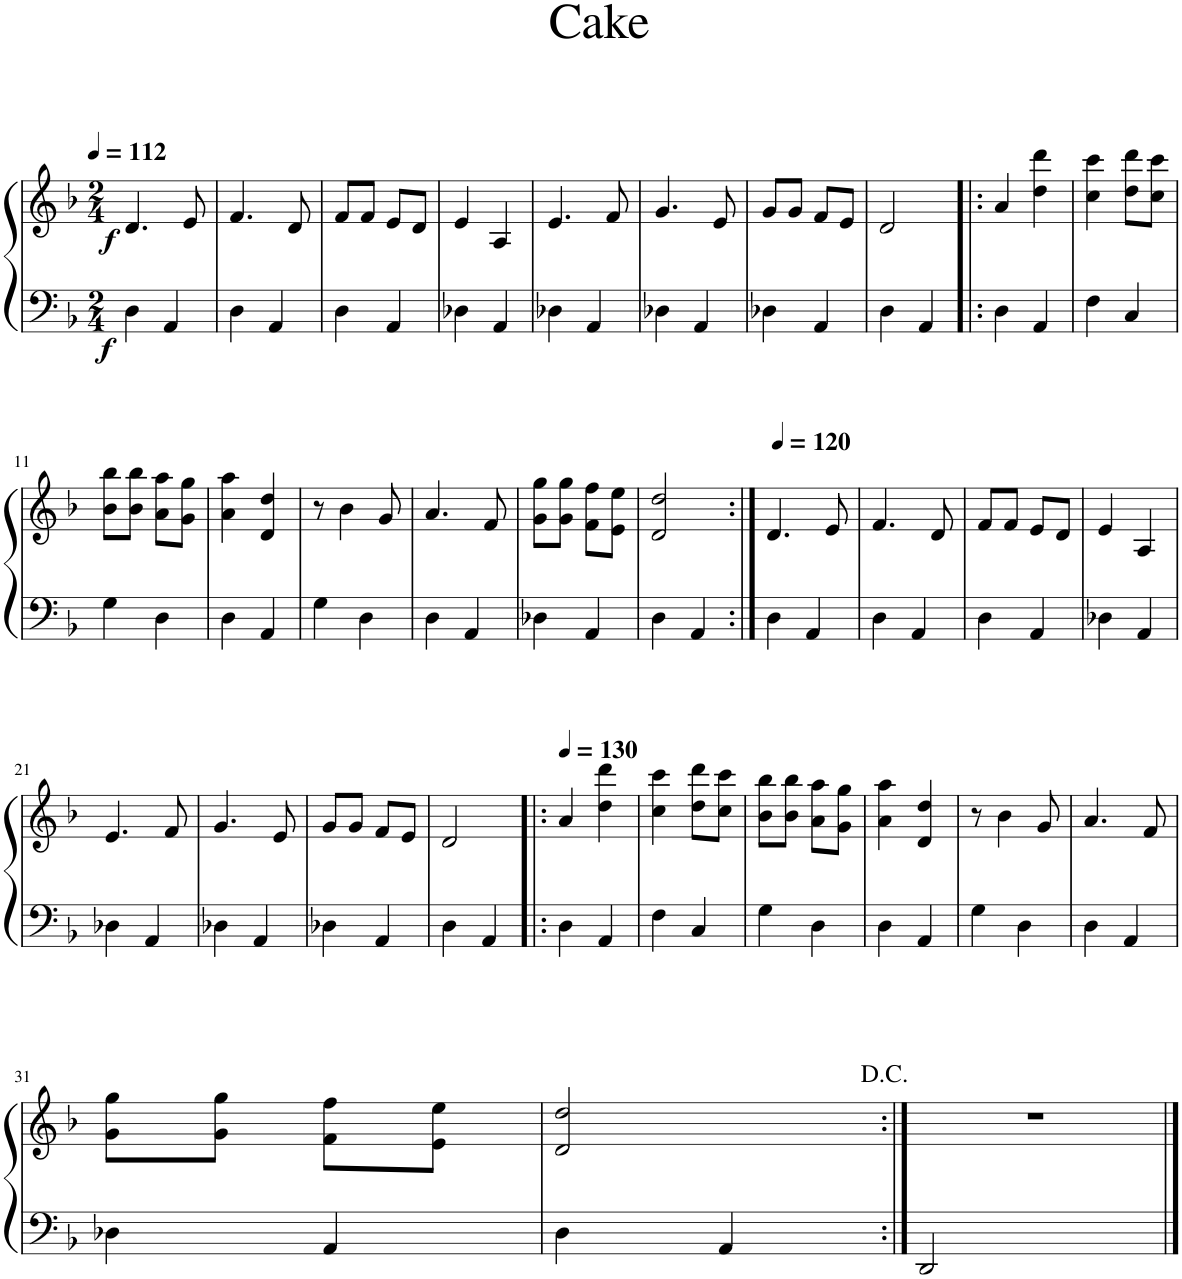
**kern	**kern	**dynam
*part1	*part1	*part1
*staff2	*staff1	*staff1/2
*I"Piano	*	*
*I'Pno.	*	*
*clefF4	*clefG2	*
*k[b-]	*k[b-]	*
*M2/4	*M2/4	*
*MM112	*MM112	*
=1	=1	=1
!	!	!LO:DY:b=2
!	!	!LO:DY:n=1:b
4D\	4.d/	f f
4AA/	.	.
.	8e/	.
=2	=2	=2
4D\	4.f/	.
4AA/	.	.
.	8d/	.
=3	=3	=3
4D\	8f/L	.
.	8f/J	.
4AA/	8e/L	.
.	8d/J	.
=4	=4	=4
4D-X\	4e/	.
4AA/	4A/	.
=5	=5	=5
4D-X\	4.e/	.
4AA/	.	.
.	8f/	.
=6	=6	=6
4D-X\	4.g/	.
4AA/	.	.
.	8e/	.
=7	=7	=7
4D-X\	8g/L	.
.	8g/J	.
4AA/	8f/L	.
.	8e/J	.
=8	=8	=8
4D\	2d/	.
4AA/	.	.
=9!|:	=9!|:	=9!|:
4D\	4a/	.
4AA/	4dd\ 4ddd\	.
=10	=10	=10
4F\	4cc\ 4ccc\	.
4C/	8dd\ 8ddd\L	.
.	8cc\ 8ccc\J	.
!!LO:LB:g=z
=11	=11	=11
4G\	8b-\ 8bb-\L	.
.	8b-\ 8bb-\J	.
4D\	8a\ 8aa\L	.
.	8g\ 8gg\J	.
=12	=12	=12
4D\	4a\ 4aa\	.
4AA/	4d/ 4dd/	.
=13	=13	=13
4G\	8r	.
.	4b-\	.
4D\	.	.
.	8g/	.
=14	=14	=14
4D\	4.a/	.
4AA/	.	.
.	8f/	.
=15	=15	=15
4D-X\	8g\ 8gg\L	.
.	8g\ 8gg\J	.
4AA/	8f\ 8ff\L	.
.	8e\ 8ee\J	.
=16	=16	=16
4D\	2d/ 2dd/	.
4AA/	.	.
=17:|!	=17:|!	=17:|!
*	*MM120	*
4D\	4.d/	.
4AA/	.	.
.	8e/	.
=18	=18	=18
4D\	4.f/	.
4AA/	.	.
.	8d/	.
=19	=19	=19
4D\	8f/L	.
.	8f/J	.
4AA/	8e/L	.
.	8d/J	.
=20	=20	=20
4D-X\	4e/	.
4AA/	4A/	.
!!LO:LB:g=z
=21	=21	=21
4D-X\	4.e/	.
4AA/	.	.
.	8f/	.
=22	=22	=22
4D-X\	4.g/	.
4AA/	.	.
.	8e/	.
=23	=23	=23
4D-X\	8g/L	.
.	8g/J	.
4AA/	8f/L	.
.	8e/J	.
=24	=24	=24
4D\	2d/	.
4AA/	.	.
=25!|:	=25!|:	=25!|:
*	*MM130	*
4D\	4a/	.
4AA/	4dd\ 4ddd\	.
=26	=26	=26
4F\	4cc\ 4ccc\	.
4C/	8dd\ 8ddd\L	.
.	8cc\ 8ccc\J	.
=27	=27	=27
4G\	8b-\ 8bb-\L	.
.	8b-\ 8bb-\J	.
4D\	8a\ 8aa\L	.
.	8g\ 8gg\J	.
=28	=28	=28
4D\	4a\ 4aa\	.
4AA/	4d/ 4dd/	.
=29	=29	=29
4G\	8r	.
.	4b-\	.
4D\	.	.
.	8g/	.
=30	=30	=30
4D\	4.a/	.
4AA/	.	.
.	8f/	.
!!LO:LB:g=z
=31	=31	=31
4D-X\	8g\ 8gg\L	.
.	8g\ 8gg\J	.
4AA/	8f\ 8ff\L	.
.	8e\ 8ee\J	.
=32	=32	=32
4D\	2d/ 2dd/	.
4AA/	.	.
=33:|!	=33:|!	=33:|!
2DD/	2r	.
==	==	==
*-	*-	*-
